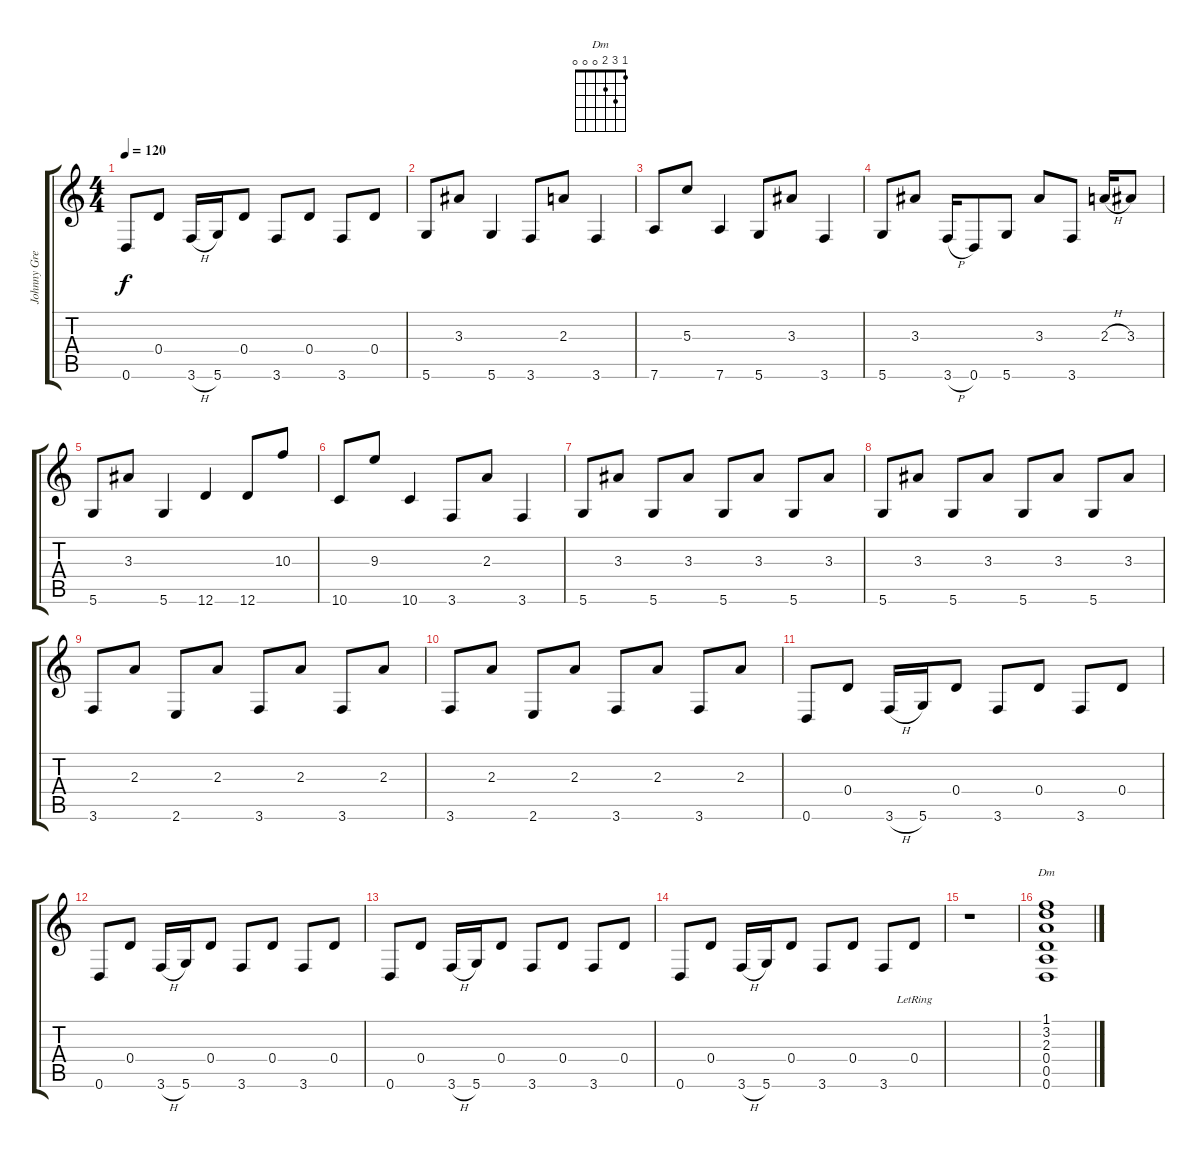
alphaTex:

\track ("Johnny Greenwood Dropped D" "Johnny Gre") {instrument electricguitarjazz}
\staff {score tabs}
\tuning (E4 B3 G3 D3 A2 D2) {hide}
\chord ("Dm" 1 3 2 0 0 0)
\ts (4 4)
\tempo 120
\clef g2
\ks c
0.6.8{dy f} 0.4.8 3.6{h}.16 5.6.16 0.4.8 3.6.8 0.4.8 3.6.8 0.4.8 |
5.6.8 3.3.8 5.6.4 3.6.8 2.3.8 3.6.4 |
7.6.8 5.3.8 7.6.4 5.6.8 3.3.8 3.6.4 |
5.6.8 3.3.8 3.6{h}.16 0.6.8 5.6.8 3.3.8 3.6.8 2.3{h}.16 3.3.8 |
5.6.8 3.3.8 5.6.4 12.6.4 12.6.8 10.3.8 |
10.6.8 9.3.8 10.6.4 3.6.8 2.3.8 3.6.4 |
5.6.8 3.3.8 5.6.8 3.3.8 5.6.8 3.3.8 5.6.8 3.3.8 |
5.6.8 3.3.8 5.6.8 3.3.8 5.6.8 3.3.8 5.6.8 3.3.8 |
3.6.8 2.3.8 2.6.8 2.3.8 3.6.8 2.3.8 3.6.8 2.3.8 |
3.6.8 2.3.8 2.6.8 2.3.8 3.6.8 2.3.8 3.6.8 2.3.8 |
0.6.8 0.4.8 3.6{h}.16 5.6.16 0.4.8 3.6.8 0.4.8 3.6.8 0.4.8 |
0.6.8 0.4.8 3.6{h}.16 5.6.16 0.4.8 3.6.8 0.4.8 3.6.8 0.4.8 |
0.6.8 0.4.8 3.6{h}.16 5.6.16 0.4.8 3.6.8 0.4.8 3.6.8 0.4.8 |
0.6.8 0.4.8 3.6{h}.16 5.6.16 0.4.8 3.6.8 0.4.8 3.6.8 0.4{lr}.8 |
r.1 |
(1.1 3.2 2.3 0.4 0.5 0.6).1{ch "Dm"}
